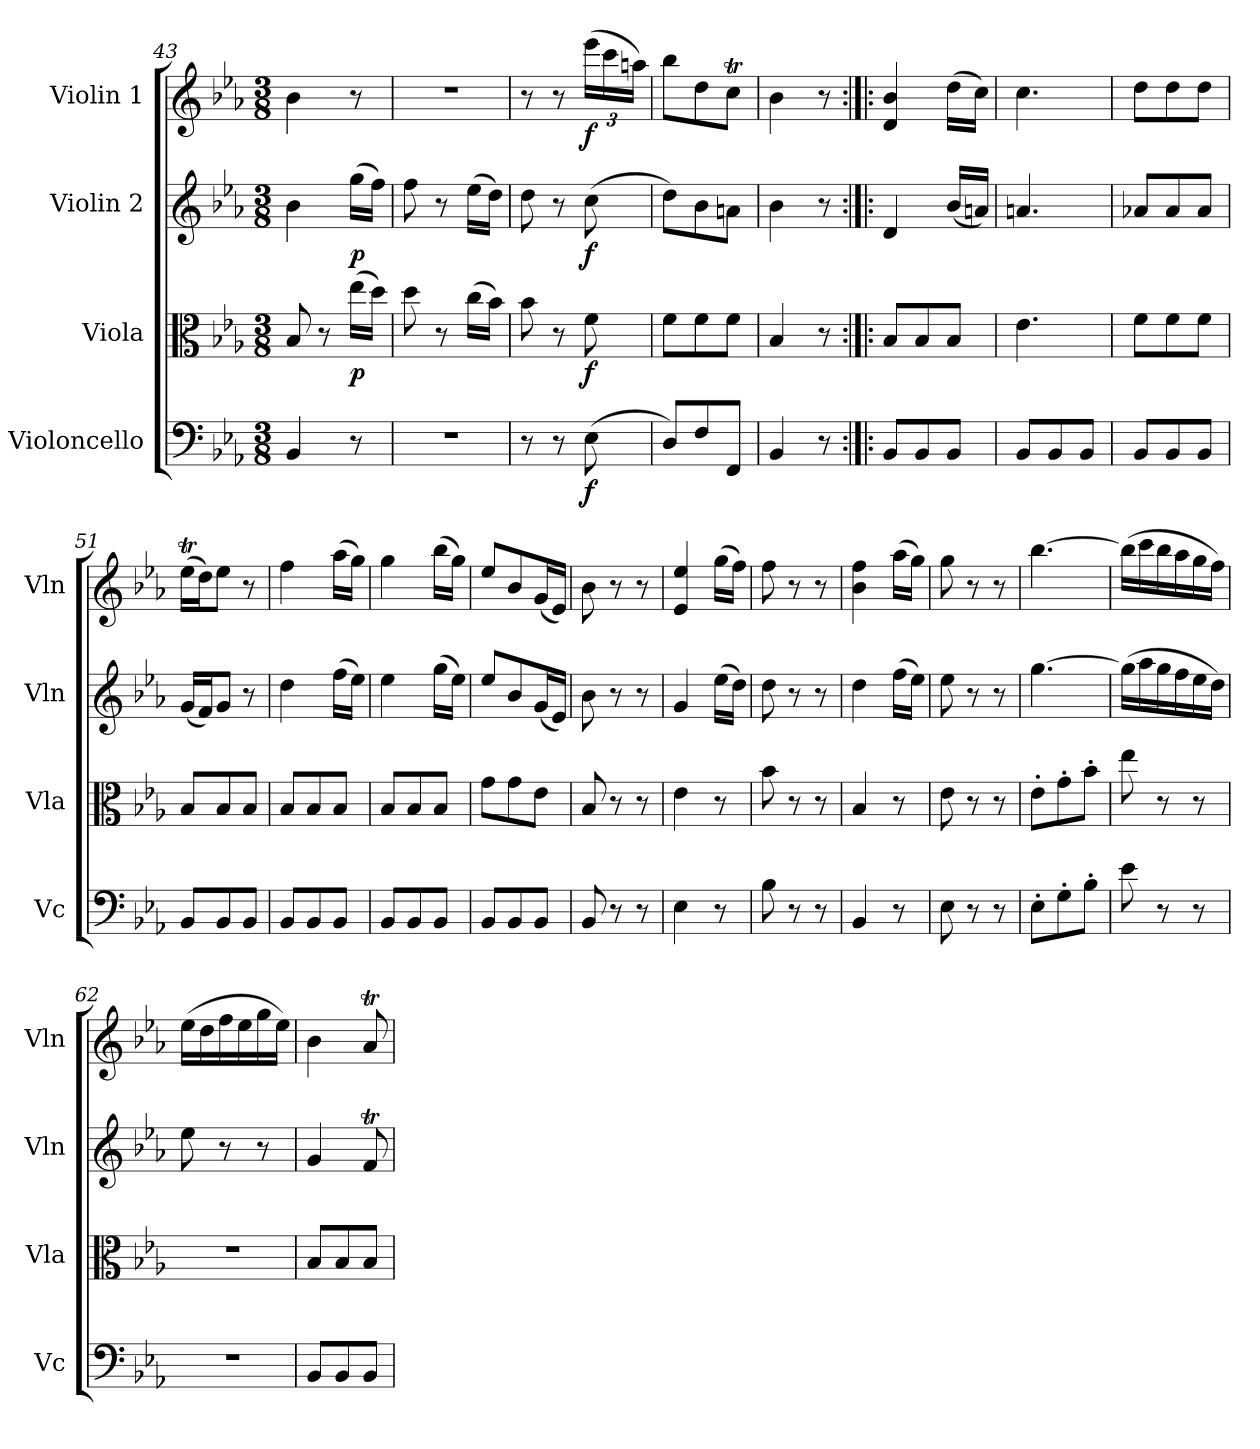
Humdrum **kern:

**kern	**dynam	**kern	**dynam	**kern	**dynam	**kern	**dynam
*part4	*part4	*part3	*part3	*part2	*part2	*part1	*part1
*staff4	*staff4	*staff3	*staff3	*staff2	*staff2	*staff1	*staff1
*I"Violoncello	*	*I"Viola	*	*I"Violin 2	*	*I"Violin 1	*
*I'Vc	*	*I'Vla	*	*I'Vln	*	*I'Vln	*
*clefF4	*	*clefC3	*	*clefG2	*	*clefG2	*
*k[b-e-a-]	*	*k[b-e-a-]	*	*k[b-e-a-]	*	*k[b-e-a-]	*
*M3/8	*	*M3/8	*	*M3/8	*	*M3/8	*
=43	=43	=43	=43	=43	=43	=43	=43
4BB-/	.	8B-/	.	4b-\	.	4b-\	.
.	.	8r	.	.	.	.	.
!	!	!	!LO:DY:b	!	!LO:DY:b	!	!
8r	.	(16ee-\LL	p	(16gg\LL	p	8r	.
.	.	16dd\JJ)	.	16ff\JJ)	.	.	.
=44	=44	=44	=44	=44	=44	=44	=44
4.r	.	8dd\	.	8ff\	.	4.r	.
.	.	8r	.	8r	.	.	.
.	.	(16cc\LL	.	(16ee-\LL	.	.	.
.	.	16b-\JJ)	.	16dd\JJ)	.	.	.
=45	=45	=45	=45	=45	=45	=45	=45
8r	.	8b-\	.	8dd\	.	8r	.
8r	.	8r	.	8r	.	8r	.
*	*	*	*	*	*	*Xbrackettup	*
!	!LO:DY:b	!	!LO:DY:b	!	!LO:DY:b	!	!LO:DY:b
(8E-\	f	8f\	f	(8cc\	f	(24eee-\LL	f
.	.	.	.	.	.	24ccc\	.
.	.	.	.	.	.	24aan\JJ)	.
!!LO:LB:g=z
=46	=46	=46	=46	=46	=46	=46	=46
8D/L)	.	8f\L	.	8dd\L)	.	8bb-\L	.
8F/	.	8f\	.	8b-\	.	8dd\	.
8FF/J	.	8f\J	.	8an\J	.	8ccT\J	.
=47	=47	=47	=47	=47	=47	=47	=47
4BB-/	.	4B-/	.	4b-\	.	4b-\	.
8r	.	8r	.	8r	.	8r	.
=48:|!|:	=48:|!|:	=48:|!|:	=48:|!|:	=48:|!|:	=48:|!|:	=48:|!|:	=48:|!|:
8BB-/L	.	8B-/L	.	4d/	.	4d/ 4b-/	.
8BB-/	.	8B-/	.	.	.	.	.
8BB-/J	.	8B-/J	.	(16b-/LL	.	(16dd\LL	.
.	.	.	.	16an/JJ)	.	16cc\JJ)	.
=49	=49	=49	=49	=49	=49	=49	=49
8BB-/L	.	4.e-\	.	4.an/	.	4.cc\	.
8BB-/	.	.	.	.	.	.	.
8BB-/J	.	.	.	.	.	.	.
=50	=50	=50	=50	=50	=50	=50	=50
8BB-/L	.	8f\L	.	8a-X/L	.	8dd\L	.
8BB-/	.	8f\	.	8a-/	.	8dd\	.
8BB-/J	.	8f\J	.	8a-/J	.	8dd\J	.
=51	=51	=51	=51	=51	=51	=51	=51
8BB-/L	.	8B-/L	.	(16g/LL	.	(16ee-T\LL	.
.	.	.	.	16f/J)	.	16dd\J)	.
8BB-/	.	8B-/	.	8g/J	.	8ee-\J	.
8BB-/J	.	8B-/J	.	8r	.	8r	.
=52	=52	=52	=52	=52	=52	=52	=52
8BB-/L	.	8B-/L	.	4dd\	.	4ff\	.
8BB-/	.	8B-/	.	.	.	.	.
8BB-/J	.	8B-/J	.	(16ff\LL	.	(16aa-\LL	.
.	.	.	.	16ee-\JJ)	.	16gg\JJ)	.
=53	=53	=53	=53	=53	=53	=53	=53
8BB-/L	.	8B-/L	.	4ee-\	.	4gg\	.
8BB-/	.	8B-/	.	.	.	.	.
8BB-/J	.	8B-/J	.	(16gg\LL	.	(16bb-\LL	.
.	.	.	.	16ee-\JJ)	.	16gg\JJ)	.
!!LO:LB:g=z
=54	=54	=54	=54	=54	=54	=54	=54
8BB-/L	.	8g\L	.	8ee-/L	.	8ee-/L	.
8BB-/	.	8g\	.	8b-/	.	8b-/	.
8BB-/J	.	8e-\J	.	(16g/L	.	(16g/L	.
.	.	.	.	16e-/JJ)	.	16e-/JJ)	.
=55	=55	=55	=55	=55	=55	=55	=55
8BB-/	.	8B-/	.	8b-\	.	8b-\	.
8r	.	8r	.	8r	.	8r	.
8r	.	8r	.	8r	.	8r	.
=56	=56	=56	=56	=56	=56	=56	=56
4E-\	.	4e-\	.	4g/	.	4e-/ 4ee-/	.
8r	.	8r	.	(16ee-\LL	.	(16gg\LL	.
.	.	.	.	16dd\JJ)	.	16ff\JJ)	.
=57	=57	=57	=57	=57	=57	=57	=57
8B-\	.	8b-\	.	8dd\	.	8ff\	.
8r	.	8r	.	8r	.	8r	.
8r	.	8r	.	8r	.	8r	.
=58	=58	=58	=58	=58	=58	=58	=58
4BB-/	.	4B-/	.	4dd\	.	4b-\ 4ff\	.
8r	.	8r	.	(16ff\LL	.	(16aa-\LL	.
.	.	.	.	16ee-\JJ)	.	16gg\JJ)	.
=59	=59	=59	=59	=59	=59	=59	=59
8E-\	.	8e-\	.	8ee-\	.	8gg\	.
8r	.	8r	.	8r	.	8r	.
8r	.	8r	.	8r	.	8r	.
=60	=60	=60	=60	=60	=60	=60	=60
8E-'\L	.	8e-'\L	.	[4.gg\	.	[4.bb-\	.
8G'\	.	8g'\	.	.	.	.	.
8B-'\J	.	8b-'\J	.	.	.	.	.
!!LO:LB:g=z
=61	=61	=61	=61	=61	=61	=61	=61
8e-\	.	8ee-\	.	(16gg\LL]	.	(16bb-\LL]	.
.	.	.	.	16aa-\	.	16ccc\	.
8r	.	8r	.	16gg\	.	16bb-\	.
.	.	.	.	16ff\	.	16aa-\	.
8r	.	8r	.	16ee-\	.	16gg\	.
.	.	.	.	16dd\JJ)	.	16ff\JJ)	.
=62	=62	=62	=62	=62	=62	=62	=62
4.r	.	4.r	.	8ee-\	.	(16ee-\LL	.
.	.	.	.	.	.	16dd\	.
.	.	.	.	8r	.	16ff\	.
.	.	.	.	.	.	16ee-\	.
.	.	.	.	8r	.	16gg\	.
.	.	.	.	.	.	16ee-\JJ)	.
=63	=63	=63	=63	=63	=63	=63	=63
8BB-/L	.	8B-/L	.	4g/	.	4b-\	.
8BB-/	.	8B-/	.	.	.	.	.
8BB-/J	.	8B-/J	.	8fT/	.	8a-T/	.
=	=	=	=	=	=	=	=
*-	*-	*-	*-	*-	*-	*-	*-
